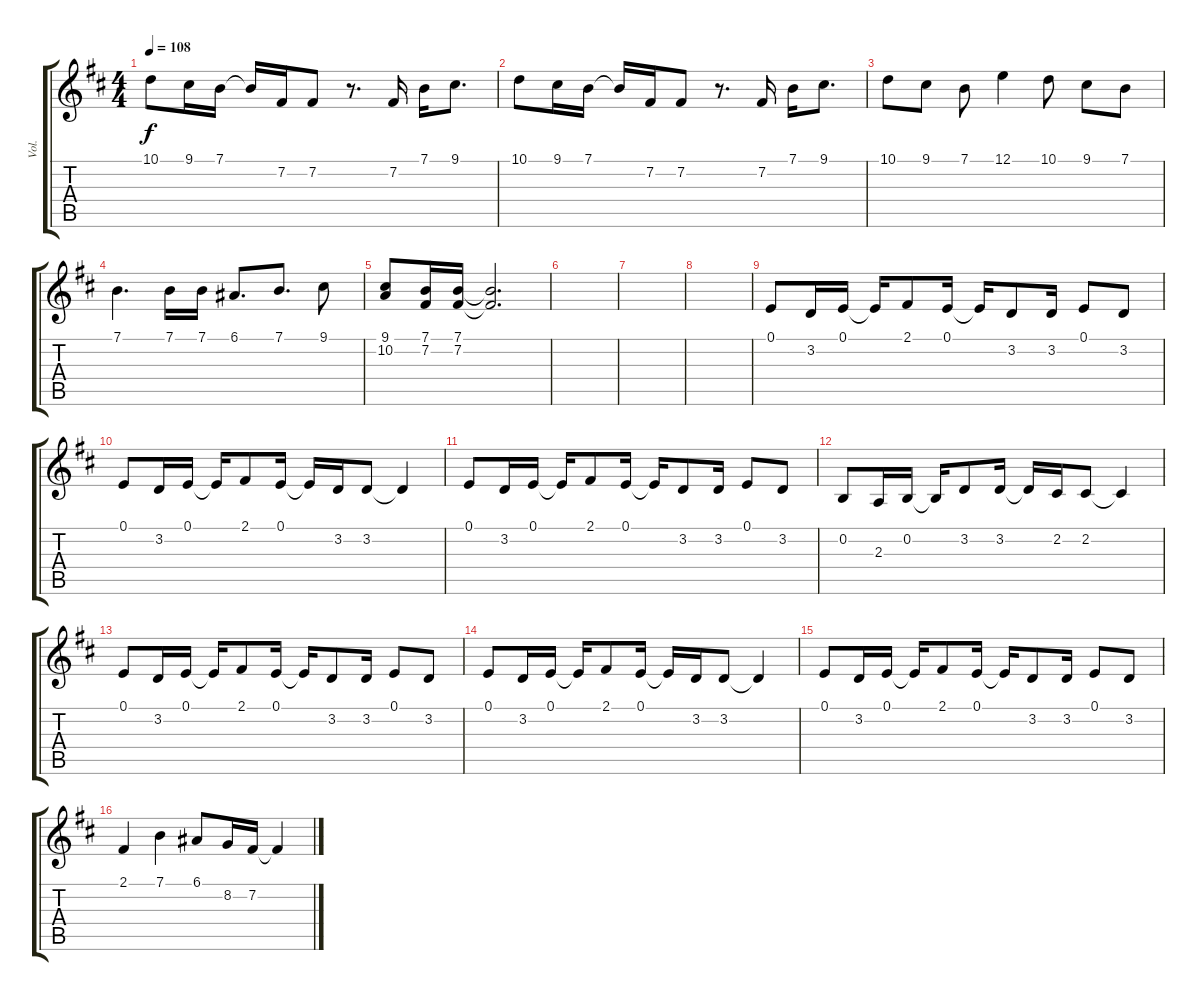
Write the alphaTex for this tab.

\track ("Vol." "Vol.") {instrument orchestralharp}
\staff {score tabs}
\tuning (E4 B3 G3 D3 A2 E2) {hide}
\ts (4 4)
\tempo 108
\clef g2
\ks d
10.1.8{dy f} 9.1.16 7.1.16 7.1{t}.16 7.2.16 7.2.8 r.8{d} 7.2.16 7.1.16 9.1.8{d} |
10.1.8 9.1.16 7.1.16 7.1{t}.16 7.2.16 7.2.8 r.8{d} 7.2.16 7.1.16 9.1.8{d} |
10.1.8 9.1.8 7.1.8 12.1.4 10.1.8 9.1.8 7.1.8 |
7.1.4{d} 7.1.16 7.1.16 6.1.8{d} 7.1.8{d} 9.1.8 |
(9.1 10.2).8 (7.1 7.2).16 (7.1 7.2).16 (7.1{t} 7.2{t}).2{d} |
|
|
|
0.1.8 3.2.16 0.1.16 0.1{t}.16 2.1.8 0.1.16 0.1{t}.16 3.2.8 3.2.16 0.1.8 3.2.8 |
0.1.8 3.2.16 0.1.16 0.1{t}.16 2.1.8 0.1.16 0.1{t}.16 3.2.16 3.2.8 3.2{t}.4 |
0.1.8 3.2.16 0.1.16 0.1{t}.16 2.1.8 0.1.16 0.1{t}.16 3.2.8 3.2.16 0.1.8 3.2.8 |
0.2.8 2.3.16 0.2.16 0.2{t}.16 3.2.8 3.2.16 3.2{t}.16 2.2.16 2.2.8 2.2{t}.4 |
0.1.8 3.2.16 0.1.16 0.1{t}.16 2.1.8 0.1.16 0.1{t}.16 3.2.8 3.2.16 0.1.8 3.2.8 |
0.1.8 3.2.16 0.1.16 0.1{t}.16 2.1.8 0.1.16 0.1{t}.16 3.2.16 3.2.8 3.2{t}.4 |
0.1.8 3.2.16 0.1.16 0.1{t}.16 2.1.8 0.1.16 0.1{t}.16 3.2.8 3.2.16 0.1.8 3.2.8 |
2.1.4 7.1.4 6.1.8 8.2.16 7.2.16 7.2{t}.4
